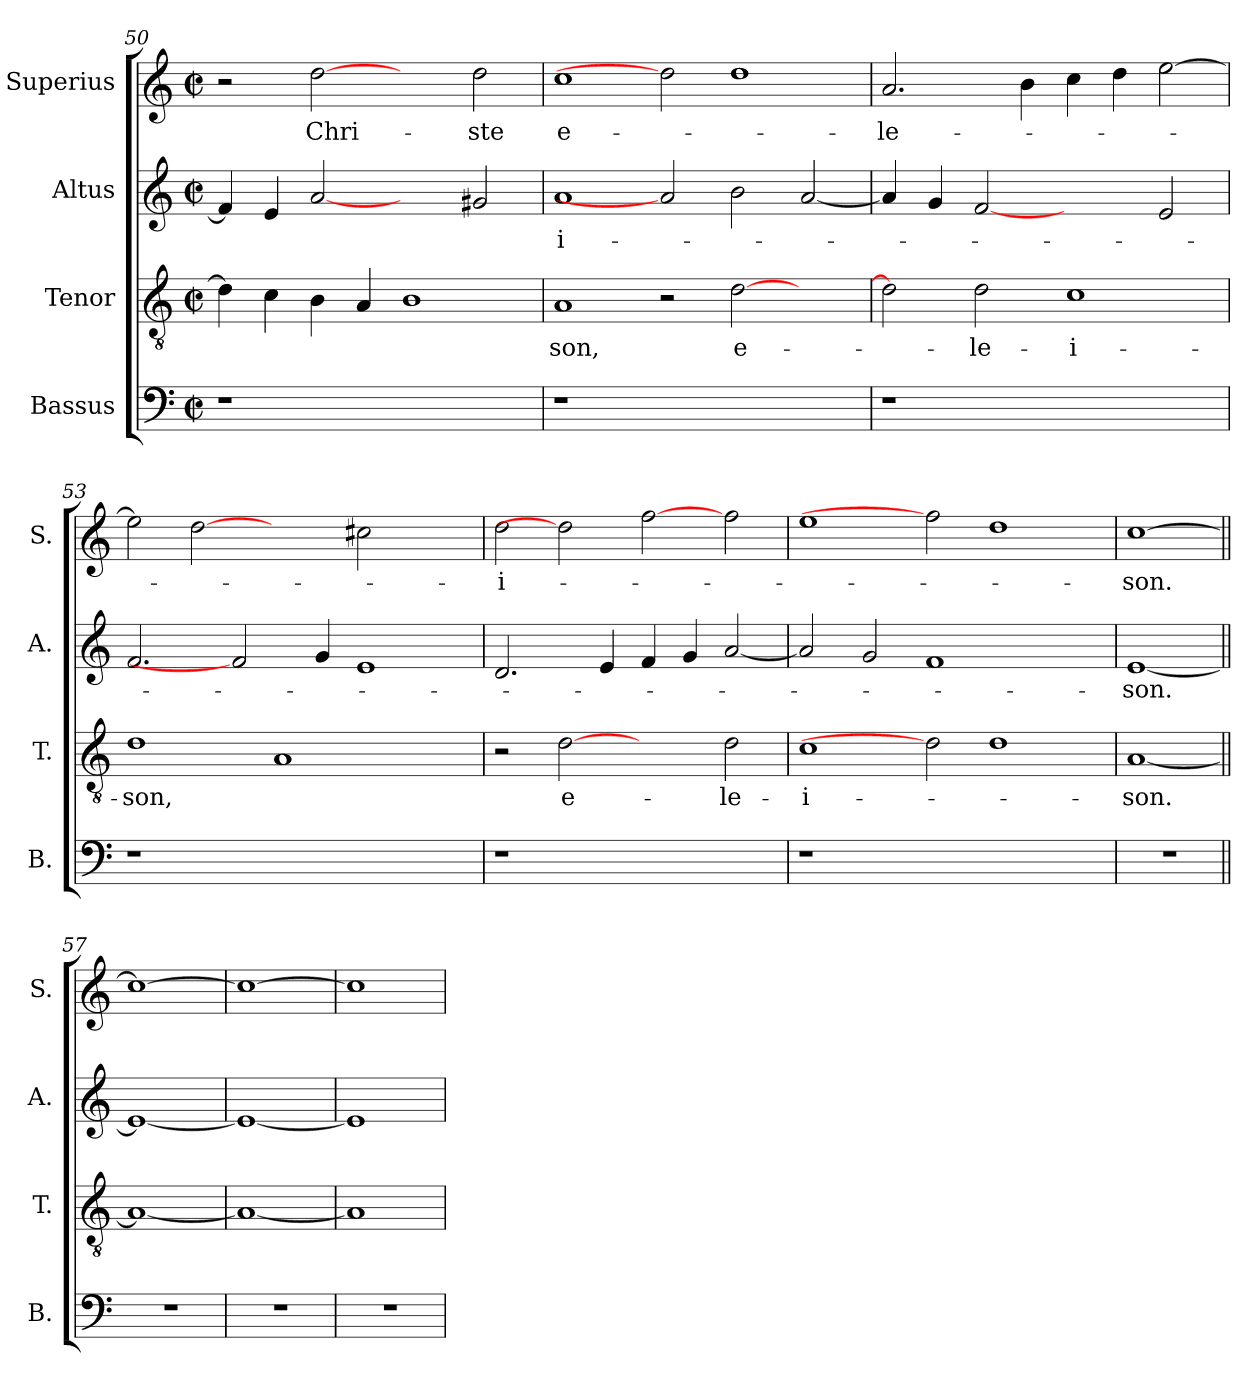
**kern	**kern	**text	**kern	**text	**kern	**text
*part4	*part3	*part3	*part2	*part2	*part1	*part1
*staff4	*staff3	*staff3	*staff2	*staff2	*staff1	*staff1
*I"Bassus	*I"Tenor	*	*I"Altus	*	*I"Superius	*
*I'B.	*I'T.	*	*I'A.	*	*I'S.	*
*clefF4	*clefGv2	*	*clefG2	*	*clefG2	*
*	*ITrd7c12	*	*	*	*	*
*k[]	*k[]	*	*k[]	*	*k[]	*
*C:	*C:	*	*C:	*	*C:	*
*M2/2	*M2/2	*	*M2/2	*	*M2/2	*
*met(c|)	*met(c|)	*	*met(c|)	*	*met(c|)	*
=50	=50	=50	=50	=50	=50	=50
!LO:N:vis=1	!	!	!	!	!	!
1r	4Di\]	.	4fi/]	.	2r	.
.	4Ci\	.	4ei/	.	.	.
!	!	!	!	!	!	!LO:LY:b:color=#000000
.	4BBi\	.	[2ai	.	[2ddi	Chri-
.	4AAi/	.	.	.	.	.
1ryy	1BBi	.	2ryy	.	2ryy	.
!	!	!	!	!	!	!LO:LY:b:color=#000000
.	.	.	2g#Xi/	.	2ddi\	-ste
!!LO:LB:g=z
=51	=51	=51	=51	=51	=51	=51
!LO:N:vis=1	!	!	!	!	!	!
!	!	!LO:LY:b:color=#000000	!	!	!	!
!	!	!	!	!LO:LY:b:color=#000000	!	!
!	!	!	!	!	!	!LO:LY:b:color=#000000
1r	1AAi	-son,	1ai	-i-	1cci	e-
1.ryy	2r	.	2ai]	.	2ddi]	.
!	!	!LO:LY:b:color=#000000	!	!	!	!
.	[>2Di\	e-	2bi\	.	1ddi	.
.	2ryy	.	[<2ai/	.	.	.
=52	=52	=52	=52	=52	=52	=52
!LO:N:vis=1	!	!	!	!	!	!
!	!	!	!	!	!	!LO:LY:b:color=#000000
1r	2Di\]	.	4ai/]	.	2.ai/	-le-
.	.	.	4gi/	.	.	.
!	!	!LO:LY:b:color=#000000	!	!	!	!
.	2Di\	-le-	[2fi	.	.	.
.	.	.	.	.	4bi\	.
!	!	!LO:LY:b:color=#000000	!	!	!	!
1ryy	1Ci	-i-	2ryy	.	4cci\	.
.	.	.	.	.	4ddi\	.
.	.	.	2ei/	.	[>2eei\	.
=53	=53	=53	=53	=53	=53	=53
!LO:N:vis=1	!	!	!	!	!	!
!	!	!LO:LY:b:color=#000000	!	!	!	!
1r	1Di	-son,	2.fi/	.	2eei\]	.
.	.	.	.	.	[2ddi	.
.	.	.	2fi]	.	.	.
1.ryy	1AAi	.	.	.	2ryy	.
.	.	.	4gi/	.	.	.
.	.	.	1ei	.	2cc#Xi\	.
.	2ryy	.	.	.	2ryy	.
=54	=54	=54	=54	=54	=54	=54
!LO:N:vis=1	!	!	!	!	!	!
!	!	!	!	!	!	!LO:LY:b:color=#000000
1r	2r	.	2.di/	.	2ddi\	-i-
!	!	!LO:LY:b:color=#000000	!	!	!	!
.	[2Di	e-	.	.	2ddi]	.
.	.	.	4ei/	.	.	.
1ryy	2ryy	.	4fi/	.	[2ffi	.
.	.	.	4gi/	.	.	.
!	!	!LO:LY:b:color=#000000	!	!	!	!
.	2Di\	-le-	[<2ai/	.	2ffi\	.
=55	=55	=55	=55	=55	=55	=55
!LO:N:vis=1	!	!	!	!	!	!
!	!	!LO:LY:b:color=#000000	!	!	!	!
1r	1Ci	-i-	2ai/]	.	1eei	.
.	.	.	2gi/	.	.	.
1.ryy	2Di]	.	1fi	.	2ffi]	.
.	1Di	.	.	.	1ddi	.
.	.	.	2ryy	.	.	.
=56	=56	=56	=56	=56	=56	=56
!	!	!LO:LY:b:color=#000000	!	!	!	!
!	!	!	!	!LO:LY:b:color=#000000	!	!
!	!	!	!	!	!	!LO:LY:b:color=#000000
1r	[1AAi	-son.	[1ei	-son.	[1cci	-son.
=57||	=57||	=57||	=57||	=57||	=57||	=57||
1r	1AAi_	.	1ei_	.	1cci_	.
=58	=58	=58	=58	=58	=58	=58
1r	1AAi_	.	1ei_	.	1cci_	.
=59	=59	=59	=59	=59	=59	=59
1r	1AAi]	.	1ei]	.	1cci]	.
=	=	=	=	=	=	=
*-	*-	*-	*-	*-	*-	*-
